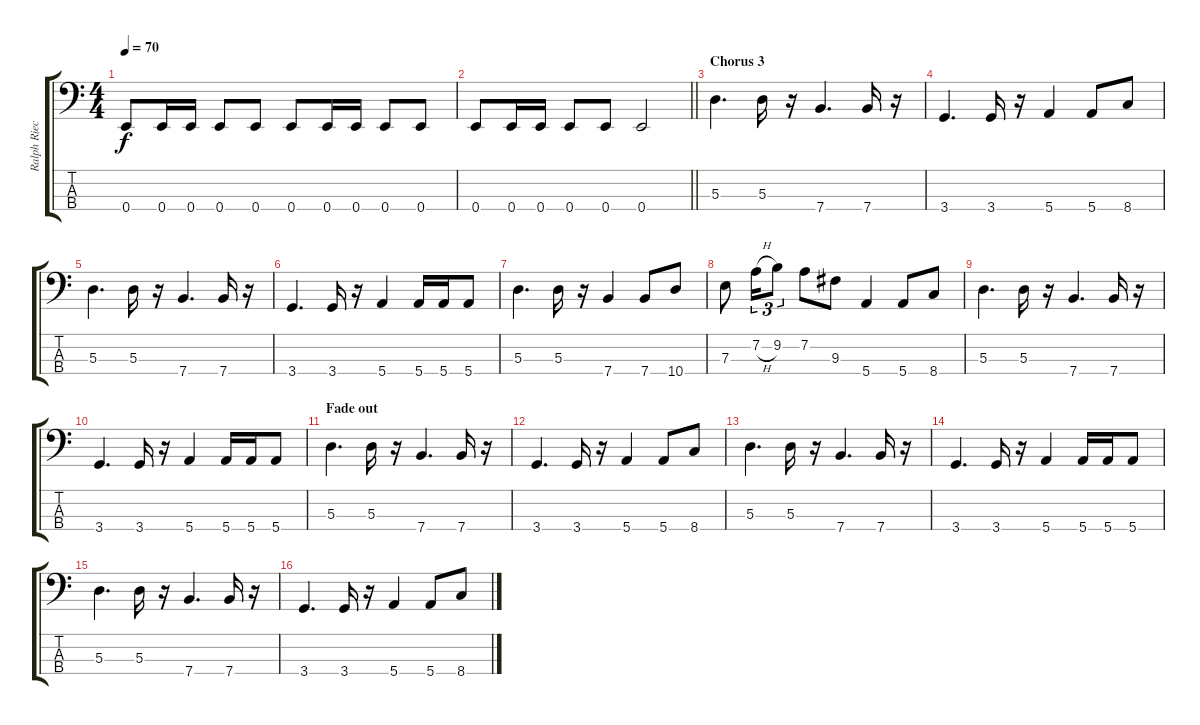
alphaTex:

\track ("Ralph Rieckermann" "Ralph Riec") {instrument electricbassfinger}
\staff {score tabs}
\tuning (G2 D2 A1 E1) {hide}
\ts (4 4)
\tempo 70
\clef f4
\ks c
0.4.8{dy f} 0.4.16 0.4.16 0.4.8 0.4.8 0.4.8 0.4.16 0.4.16 0.4.8 0.4.8 |
\barLineRight lightlight
0.4.8 0.4.16 0.4.16 0.4.8 0.4.8 0.4.2 |
\section ("" "Chorus 3")
5.3.4{d} 5.3.16 r.16 7.4.4{d} 7.4.16 r.16 |
3.4.4{d} 3.4.16 r.16 5.4.4 5.4.8 8.4.8 |
5.3.4{d} 5.3.16 r.16 7.4.4{d} 7.4.16 r.16 |
3.4.4{d} 3.4.16 r.16 5.4.4 5.4.16 5.4.16 5.4.8 |
5.3.4{d} 5.3.16 r.16 7.4.4 7.4.8 10.4.8 |
7.3.8 7.2{h}.16{tu (3 2)} 9.2.8{tu (3 2)} 7.2.8 9.3.8 5.4.4 5.4.8 8.4.8 |
5.3.4{d} 5.3.16 r.16 7.4.4{d} 7.4.16 r.16 |
3.4.4{d} 3.4.16 r.16 5.4.4 5.4.16 5.4.16 5.4.8 |
\section ("" "Fade out")
5.3.4{d} 5.3.16 r.16 7.4.4{d} 7.4.16 r.16 |
3.4.4{d} 3.4.16 r.16 5.4.4 5.4.8 8.4.8 |
5.3.4{d} 5.3.16 r.16 7.4.4{d} 7.4.16 r.16 |
3.4.4{d} 3.4.16 r.16 5.4.4 5.4.16 5.4.16 5.4.8 |
5.3.4{d} 5.3.16 r.16 7.4.4{d} 7.4.16 r.16 |
3.4.4{d} 3.4.16 r.16 5.4.4 5.4.8 8.4.8
